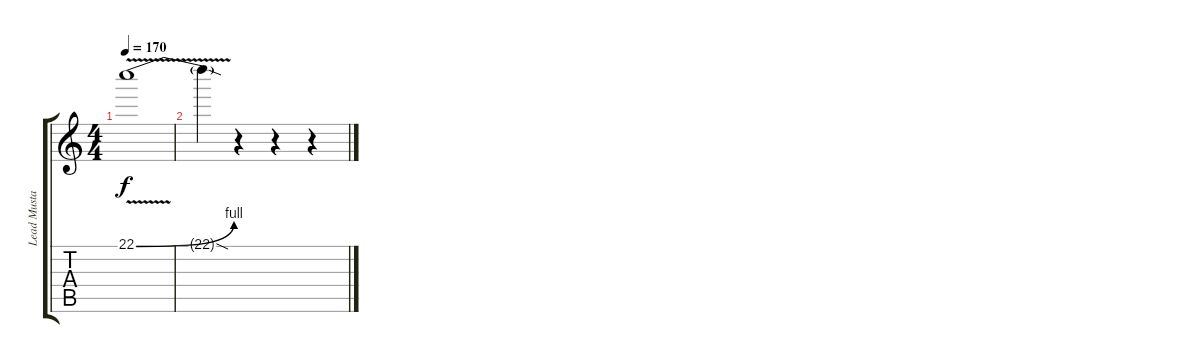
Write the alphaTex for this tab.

\track ("Lead Mustaine" "Lead Musta") {instrument distortionguitar}
\staff {score tabs}
\tuning (D4 A3 F3 C3 G2 D2) {hide}
\ts (4 4)
\tempo 170
\clef g2
\ks c
22.1{be (bend 0 0 60 4) v}.1{dy f} |
22.1{sod t}.4 r.4 r.4 r.4
